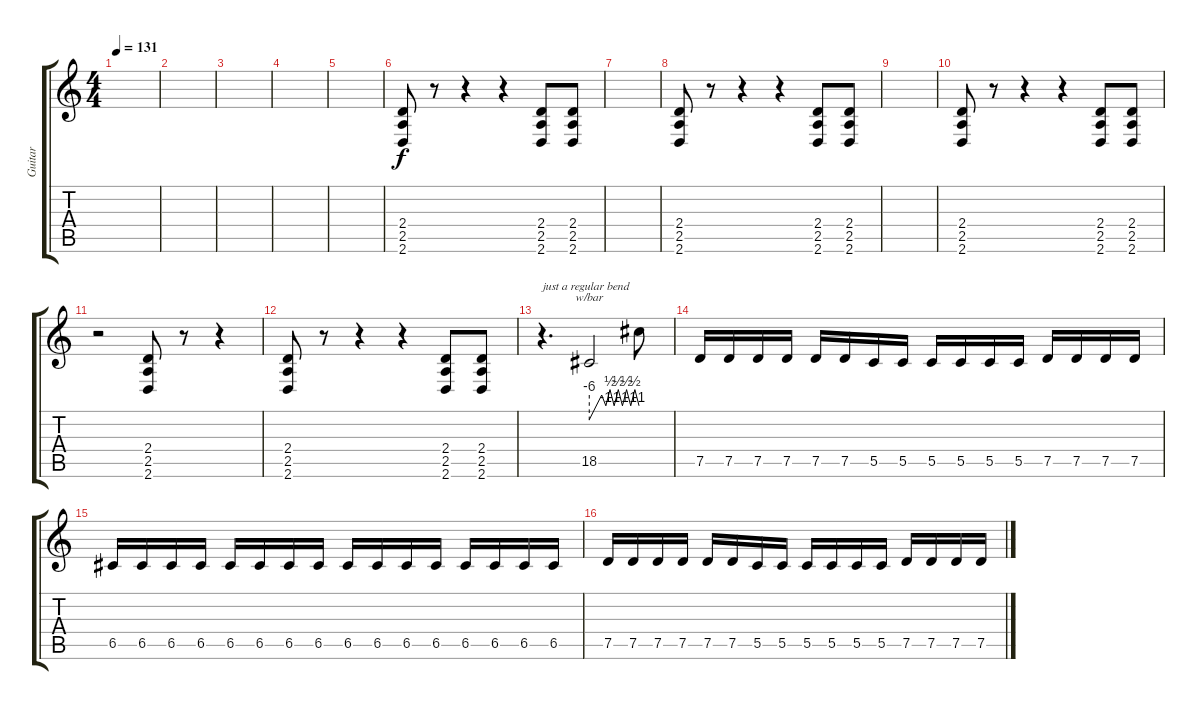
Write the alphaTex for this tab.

\track ("Guitar" "Guitar") {instrument overdrivenguitar}
\staff {score tabs}
\tuning (D4 A3 F3 C3 G2 C2) {hide}
\ts (4 4)
\tempo 131
\clef g2
\ks c
|
|
|
|
|
(2.4 2.5 2.6).8 r.8 r.4 r.4 (2.4 2.5 2.6).8 (2.4 2.5 2.6).8 |
|
(2.4 2.5 2.6).8 r.8 r.4 r.4 (2.4 2.5 2.6).8 (2.4 2.5 2.6).8 |
|
(2.4 2.5 2.6).8 r.8 r.4 r.4 (2.4 2.5 2.6).8 (2.4 2.5 2.6).8 |
r.2 (2.4 2.5 2.6).8 r.8 r.4 |
(2.4 2.5 2.6).8 r.8 r.4 r.4 (2.4 2.5 2.6).8 (2.4 2.5 2.6).8 |
r.4{d txt "just a regular bend"} 18.5.2{tbe (custom default 0 -24 15 0 20 -4 25 2 30 -4 35 2 40 -4 45 2 50 -4 55 2 60 -4) balance 9} 18.5{t}.8 |
7.5.16 7.5.16 7.5.16 7.5.16 7.5.16 7.5.16 5.5.16 5.5.16 5.5.16 5.5.16 5.5.16 5.5.16 7.5.16 7.5.16 7.5.16 7.5.16 |
6.5.16 6.5.16 6.5.16 6.5.16 6.5.16 6.5.16 6.5.16 6.5.16 6.5.16 6.5.16 6.5.16 6.5.16 6.5.16 6.5.16 6.5.16 6.5.16 |
7.5.16 7.5.16 7.5.16 7.5.16 7.5.16 7.5.16 5.5.16 5.5.16 5.5.16 5.5.16 5.5.16 5.5.16 7.5.16 7.5.16 7.5.16 7.5.16
